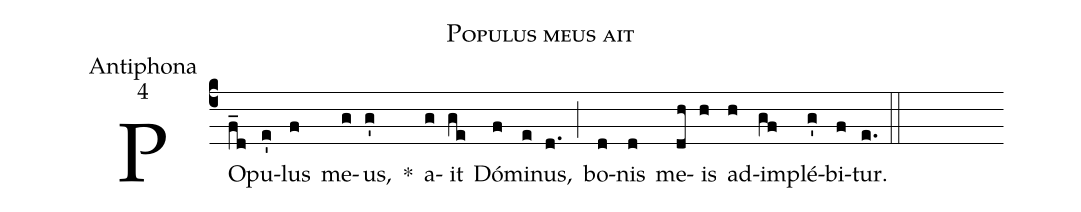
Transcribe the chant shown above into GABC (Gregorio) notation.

name:Populus meus ait;
office-part:Antiphona;
mode:4;
%%
(c4) PO(f_d)pu(e')lus(f) me(g)us,(g') *() a(g)it(ge) Dó(f)mi(e)nus,(d.) (;) bo(d)nis(d) me(dh)is(h) ad(h)im(gf)plé(g')bi(f)tur.(e.) (::)
